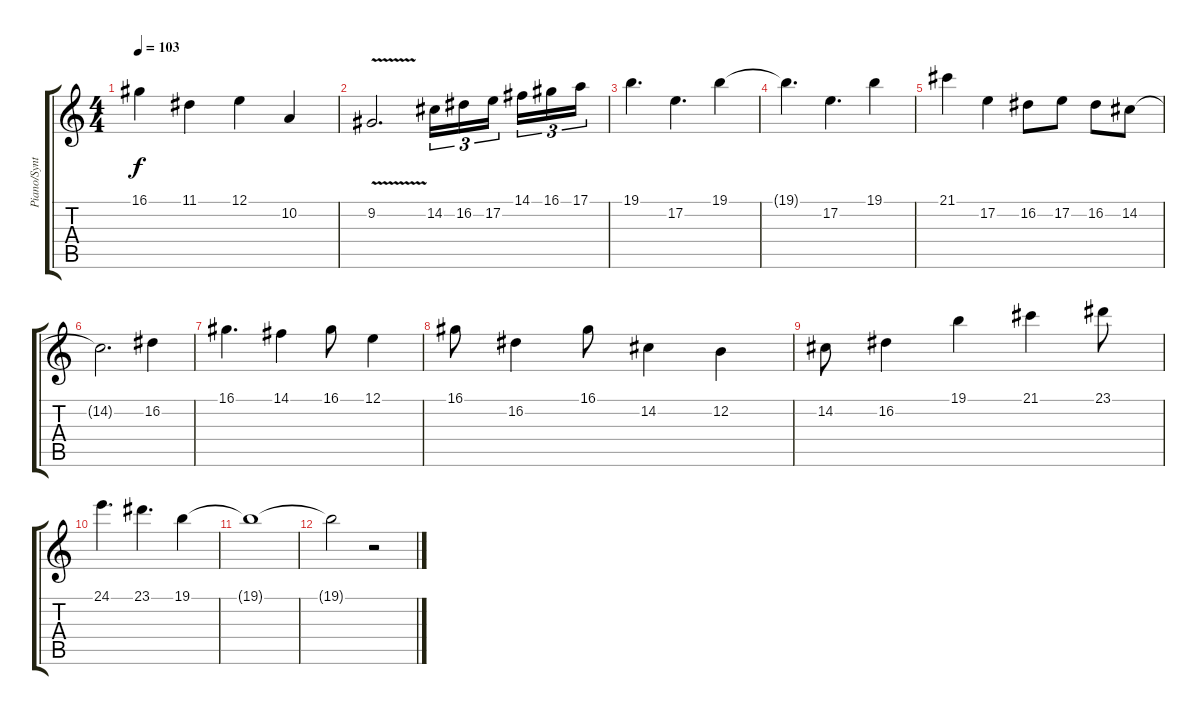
\track ("Piano/Synth 1" "Piano/Synt") {instrument violin}
\staff {score tabs}
\tuning (E4 B3 G3 D3 A2 E2) {hide}
\ts (4 4)
\tempo 103
\clef g2
\ks c
16.1.4{dy f} 11.1.4 12.1.4 10.2.4 |
9.2{v}.2{d} 14.2.16{tu (3 2)} 16.2.16{tu (3 2)} 17.2.16{tu (3 2) beam splitsecondary} 14.1.16{tu (3 2)} 16.1.16{tu (3 2)} 17.1.16{tu (3 2)} |
19.1.4{d} 17.2.4{d} 19.1.4 |
19.1{t}.4{d} 17.2.4{d} 19.1.4 |
21.1.4 17.2.4 16.2.8 17.2.8 16.2.8 14.2.8 |
14.2{t}.2{d} 16.2.4 |
16.1.4{d} 14.1.4 16.1.8 12.1.4 |
16.1.8 16.2.4 16.1.8 14.2.4 12.2.4 |
14.2.8 16.2.4 19.1.4 21.1.4 23.1.8 |
24.1.4{d} 23.1.4{d} 19.1.4 |
19.1{t}.1 |
19.1{t}.2 r.2
